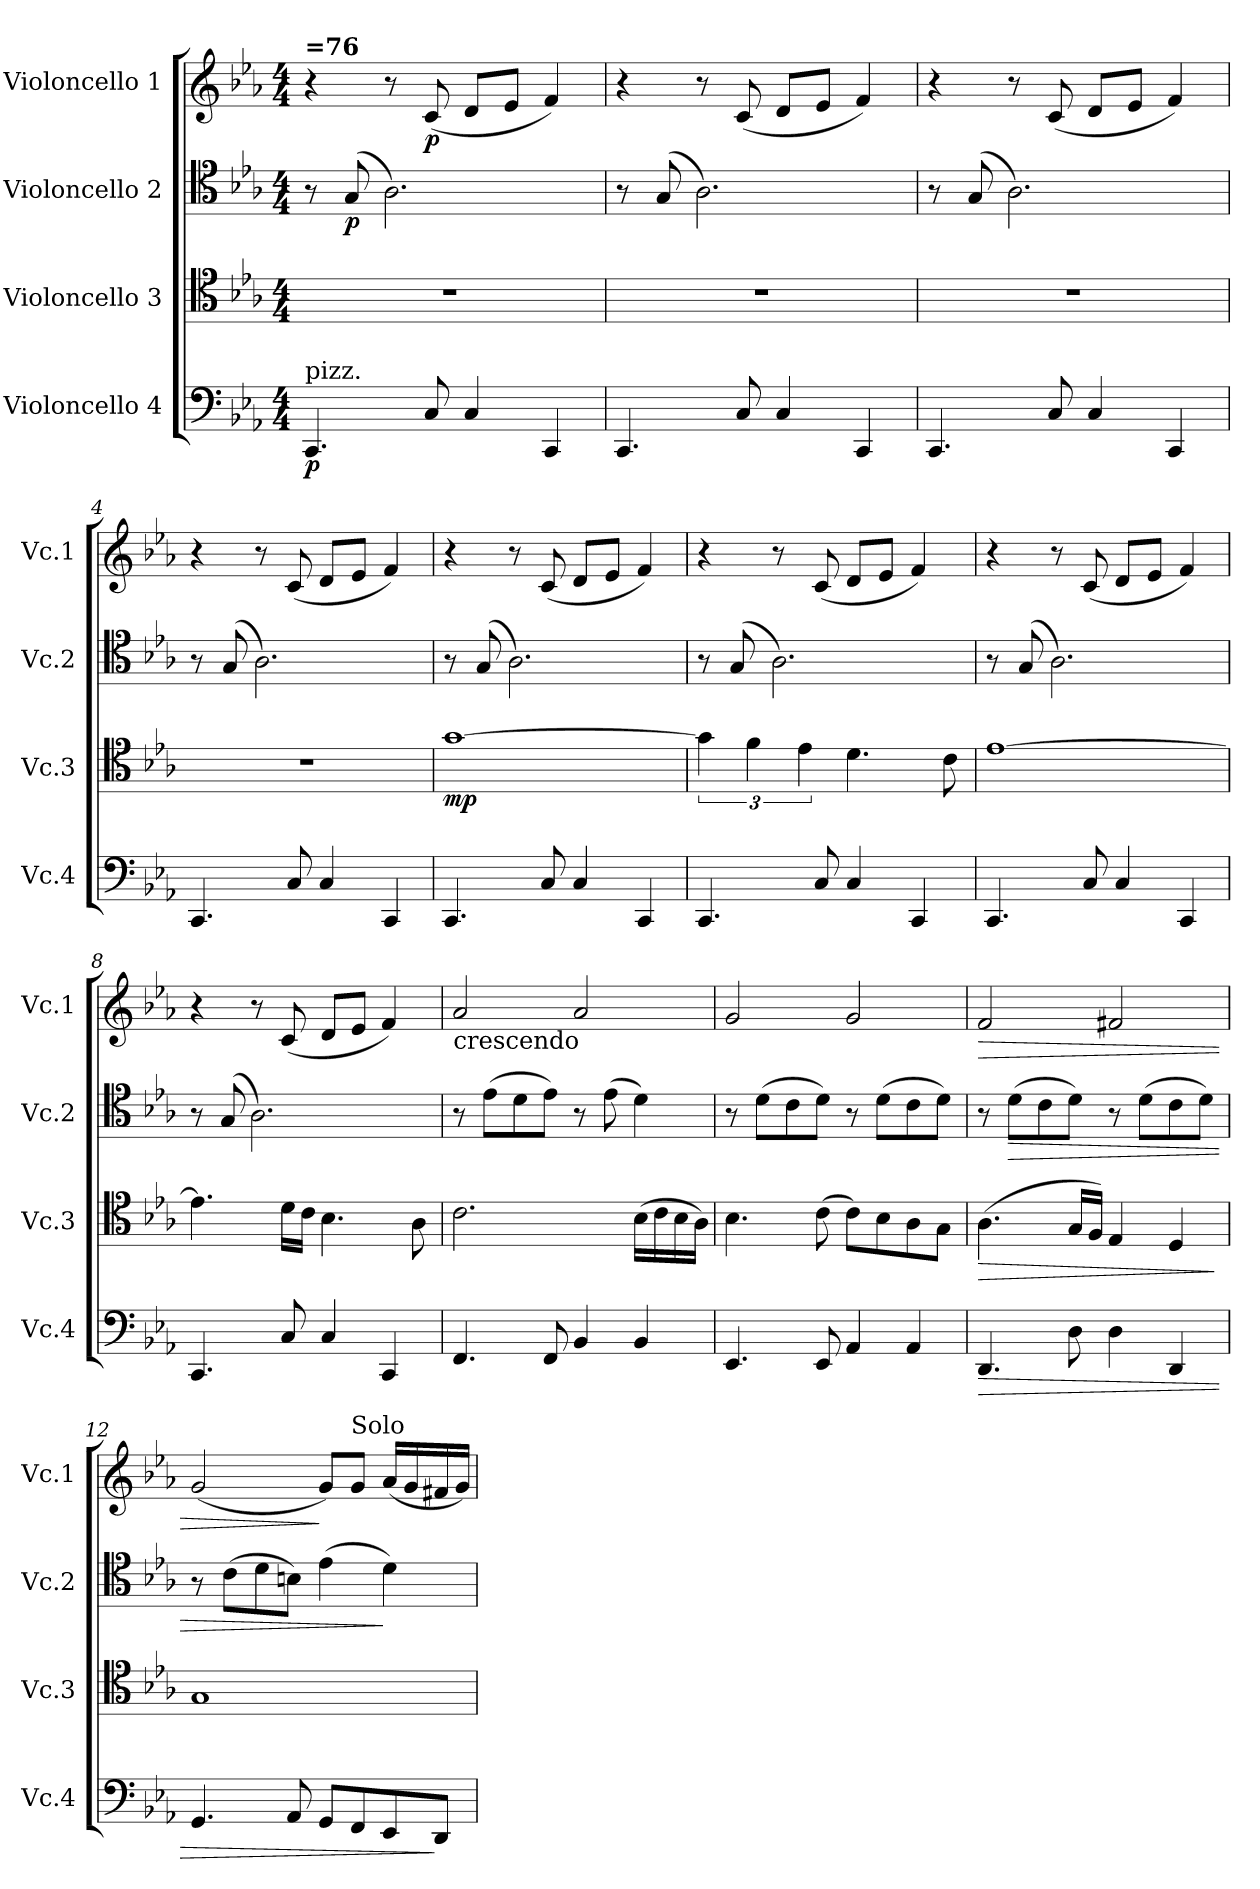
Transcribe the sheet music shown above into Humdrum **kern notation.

**kern	**dynam	**kern	**dynam	**kern	**dynam	**kern	**dynam
*part4	*part4	*part3	*part3	*part2	*part2	*part1	*part1
*staff4	*staff4	*staff3	*staff3	*staff2	*staff2	*staff1	*staff1
*I"Violoncello 4	*	*I"Violoncello 3	*	*I"Violoncello 2	*	*I"Violoncello 1	*
*I'Vc.4	*	*I'Vc.3	*	*I'Vc.2	*	*I'Vc.1	*
*clefF4	*	*clefC4	*	*clefC4	*	*clefG2	*
*k[b-e-a-]	*	*k[b-e-a-]	*	*k[b-e-a-]	*	*k[b-e-a-]	*
*M4/4	*	*M4/4	*	*M4/4	*	*M4/4	*
=1	=1	=1	=1	=1	=1	=1	=1
!	!	!	!	!	!	!LO:TX:a:B:t==76	!
!LO:TX:a:t=pizz.	!	!	!	!	!	!	!
!	!LO:DY:b	!	!	!	!	!	!
4.CC/	p	1r	.	8r	.	4r	.
!	!	!	!	!	!LO:DY:b	!	!
.	.	.	.	(8G/	p	.	.
.	.	.	.	2.A-\)	.	8r	.
!	!	!	!	!	!	!	!LO:DY:b
8C/	.	.	.	.	.	(8c/	p
4C/	.	.	.	.	.	8d/L	.
.	.	.	.	.	.	8e-/J	.
4CC/	.	.	.	.	.	4f/)	.
=2	=2	=2	=2	=2	=2	=2	=2
4.CC/	.	1r	.	8r	.	4r	.
.	.	.	.	(8G/	.	.	.
.	.	.	.	2.A-\)	.	8r	.
8C/	.	.	.	.	.	(8c/	.
4C/	.	.	.	.	.	8d/L	.
.	.	.	.	.	.	8e-/J	.
4CC/	.	.	.	.	.	4f/)	.
=3	=3	=3	=3	=3	=3	=3	=3
4.CC/	.	1r	.	8r	.	4r	.
.	.	.	.	(8G/	.	.	.
.	.	.	.	2.A-\)	.	8r	.
8C/	.	.	.	.	.	(8c/	.
4C/	.	.	.	.	.	8d/L	.
.	.	.	.	.	.	8e-/J	.
4CC/	.	.	.	.	.	4f/)	.
=4	=4	=4	=4	=4	=4	=4	=4
4.CC/	.	1r	.	8r	.	4r	.
.	.	.	.	(8G/	.	.	.
.	.	.	.	2.A-\)	.	8r	.
8C/	.	.	.	.	.	(8c/	.
4C/	.	.	.	.	.	8d/L	.
.	.	.	.	.	.	8e-/J	.
4CC/	.	.	.	.	.	4f/)	.
=5	=5	=5	=5	=5	=5	=5	=5
!	!	!	!LO:DY:b	!	!	!	!
4.CC/	.	[1g	mp	8r	.	4r	.
.	.	.	.	(8G/	.	.	.
.	.	.	.	2.A-\)	.	8r	.
8C/	.	.	.	.	.	(8c/	.
4C/	.	.	.	.	.	8d/L	.
.	.	.	.	.	.	8e-/J	.
4CC/	.	.	.	.	.	4f/)	.
=6	=6	=6	=6	=6	=6	=6	=6
4.CC/	.	6g\]	.	8r	.	4r	.
.	.	.	.	(8G/	.	.	.
.	.	6f\	.	.	.	.	.
.	.	.	.	2.A-\)	.	8r	.
.	.	6e-\	.	.	.	.	.
8C/	.	.	.	.	.	(8c/	.
4C/	.	4.d\	.	.	.	8d/L	.
.	.	.	.	.	.	8e-/J	.
4CC/	.	.	.	.	.	4f/)	.
.	.	8c\	.	.	.	.	.
!!LO:LB:g=z
=7	=7	=7	=7	=7	=7	=7	=7
4.CC/	.	[1e-	.	8r	.	4r	.
.	.	.	.	(8G/	.	.	.
.	.	.	.	2.A-\)	.	8r	.
8C/	.	.	.	.	.	(8c/	.
4C/	.	.	.	.	.	8d/L	.
.	.	.	.	.	.	8e-/J	.
4CC/	.	.	.	.	.	4f/)	.
=8	=8	=8	=8	=8	=8	=8	=8
4.CC/	.	4.e-\]	.	8r	.	4r	.
.	.	.	.	(8G/	.	.	.
.	.	.	.	2.A-\)	.	8r	.
8C/	.	16d\LL	.	.	.	(8c/	.
.	.	16c\JJ	.	.	.	.	.
4C/	.	4.B-\	.	.	.	8d/L	.
.	.	.	.	.	.	8e-/J	.
4CC/	.	.	.	.	.	4f/)	.
.	.	8A-\	.	.	.	.	.
=9	=9	=9	=9	=9	=9	=9	=9
!	!	!	!	!	!	!LO:TX:b:t=crescendo	!
4.FF/	.	2.c\	.	8r	.	2a-/	.
.	.	.	.	(8e-\L	.	.	.
.	.	.	.	8d\	.	.	.
8FF/	.	.	.	8e-\J)	.	.	.
4BB-/	.	.	.	8r	.	2a-/	.
.	.	.	.	(8e-\	.	.	.
4BB-/	.	(16B-\LL	.	4d\)	.	.	.
.	.	16c\	.	.	.	.	.
.	.	16B-\	.	.	.	.	.
.	.	16A-\JJ)	.	.	.	.	.
=10	=10	=10	=10	=10	=10	=10	=10
4.EE-/	.	4.B-\	.	8r	.	2g/	.
.	.	.	.	(8d\L	.	.	.
.	.	.	.	8c\	.	.	.
8EE-/	.	(8c\	.	8d\J)	.	.	.
4AA-/	.	8c\L)	.	8r	.	2g/	.
.	.	8B-\	.	(8d\L	.	.	.
4AA-/	.	8A-\	.	8c\	.	.	.
.	.	8G\J	.	8d\J)	.	.	.
=11	=11	=11	=11	=11	=11	=11	=11
!	!LO:HP:b	!	!LO:HP:b	!	!	!	!LO:HP:b
4.DD/	>	(4.A-\	>	8r	.	2f/	>
!	!	!	!	!	!LO:HP:b	!	!
.	.	.	.	(8d\L	>	.	.
.	.	.	.	8c\	.	.	.
8D\	.	16G/LL	.	8d\J)	.	.	.
.	.	16F/JJ)	.	.	.	.	.
4D\	.	4E-/	.	8r	.	2f#X/	.
.	.	.	.	(8d\L	.	.	.
4DD/	.	4D/	.	8c\	.	.	.
.	.	.	.	8d\J)	.	.	.
.	.	.	]	.	.	.	.
!!LO:LB:g=z
=12	=12	=12	=12	=12	=12	=12	=12
4.GG/	.	1G	.	8r	.	(2g/	.
.	.	.	.	(8c\L	.	.	.
.	.	.	.	8d\	.	.	.
8AA-/	.	.	.	8Bn\J)	.	.	.
8GG/L	.	.	.	(4e-\	.	8g/L)	]
!	!	!	!	!	!	!LO:TX:a:t=Solo	!
8FF/	.	.	.	.	.	8g/J	.
8EE-/	.	.	.	4d\)	]	(16a-/LL	.
.	.	.	.	.	.	16g/	.
8DD/J	]	.	.	.	.	16f#X/	.
.	.	.	.	.	.	16g/JJ)	.
=	=	=	=	=	=	=	=
*-	*-	*-	*-	*-	*-	*-	*-
